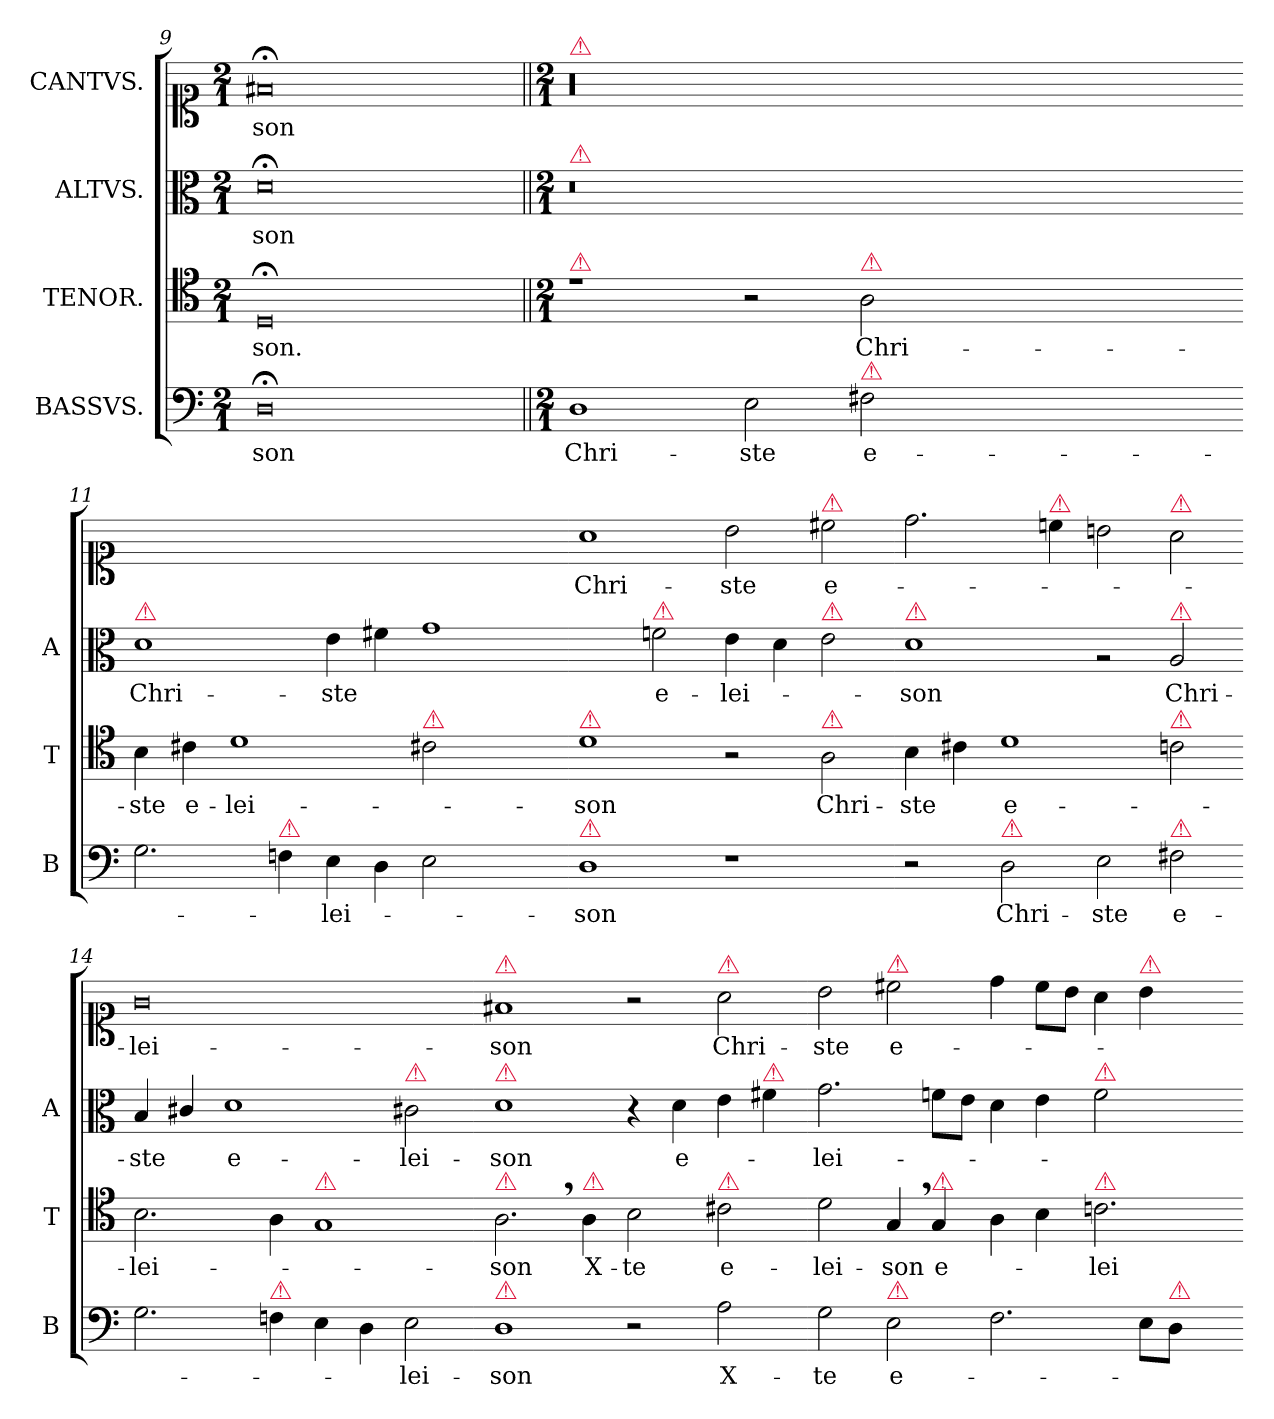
**kern	**text	**kern	**text	**kern	**text	**kern	**text
*part4	*part4	*part3	*part3	*part2	*part2	*part1	*part1
*staff4	*staff4	*staff3	*staff3	*staff2	*staff2	*staff1	*staff1
*I"BASSVS.	*	*I"TENOR.	*	*I"ALTVS.	*	*I"CANTVS.	*
*I'B	*	*I'T	*	*I'A	*	*	*
*clefF4	*	*clefC4	*	*clefC3	*	*clefC1	*
*k[]	*	*k[]	*	*k[]	*	*k[]	*
*M2/1	*	*M2/1	*	*M2/1	*	*M2/1	*
=9	=9	=9	=9	=9	=9	=9	=9
0D;<	-son	0D;<	-son.	0d;<	-son	0f#X;<	-son
=10||	=10||	=10||	=10||	=10||	=10||	=10||	=10||
*M2/1	*	*M2/1	*	*M2/1	*	*M2/1	*
!	!	!	!	!	!	!LO:TX:a:color=crimson:t=⚠	!
!	!	!	!	!LO:TX:a:color=crimson:t=⚠	!	!	!
!	!	!LO:TX:a:color=crimson:t=⚠	!	!	!	!	!
1D	Chri-	1re	.	0r	.	00r	.
2E\	-ste	2r	.	.	.	.	.
!	!	!LO:TX:a:color=crimson:t=⚠	!	!	!	!	!
!LO:TX:a:color=crimson:t=⚠	!	!	!	!	!	!	!
2F#X\	e-	2A\	Chri-	.	.	.	.
0ryy	.	0ryy	.	0ryy	.	.	.
=11-	=11-	=11-	=11-	=11-	=11-	=11-	=11-
!	!	!	!	!LO:TX:a:color=crimson:t=⚠	!	!	!
2.G\	.	4B\	-ste	1d	Chri-	0ryy	.
.	.	4c#X\	e-	.	.	.	.
.	.	1d	-lei-	.	.	.	.
!LO:TX:a:color=crimson:t=⚠	!	!	!	!	!	!	!
4Fn\	.	.	.	.	.	.	.
4E\	-lei-	.	.	4e\	-ste	.	.
4D\	.	.	.	4f#X\	.	.	.
!	!	!LO:TX:a:color=crimson:t=⚠	!	!	!	!	!
2E\	.	2c#X\	.	1g\	.	.	.
2ryy	.	2ryy	.	.	.	2ryy	.
=12-	=12-	=12-	=12-	=12-	=12-	=12-	=12-
!	!	!LO:TX:a:color=crimson:t=⚠	!	!	!	!	!
!LO:TX:a:color=crimson:t=⚠	!	!	!	!	!	!	!
1D	-son	1d	-son	2ryy	.	1a	Chri-
!	!	!	!	!LO:TX:a:color=crimson:t=⚠	!	!	!
.	.	.	.	2fn\	e-	.	.
1r	.	2r	.	4e\	-lei-	2b\	-ste
.	.	.	.	4d\	.	.	.
!	!	!	!	!	!	!LO:TX:a:color=crimson:t=⚠	!
!	!	!	!	!LO:TX:a:color=crimson:t=⚠	!	!	!
!	!	!LO:TX:a:color=crimson:t=⚠	!	!	!	!	!
.	.	2A\	Chri-	2e\	.	2cc#X\	e-
=13-	=13-	=13-	=13-	=13-	=13-	=13-	=13-
!	!	!	!	!LO:TX:a:color=crimson:t=⚠	!	!	!
2r	.	4B\	-ste	1d	-son	2.dd\	.
.	.	4c#X\	.	.	.	.	.
!LO:TX:a:color=crimson:t=⚠	!	!	!	!	!	!	!
2D\	Chri-	1d	e-	.	.	.	.
!	!	!	!	!	!	!LO:TX:a:color=crimson:t=⚠	!
.	.	.	.	.	.	4ccn\	.
2E\	-ste	.	.	2rA	.	2bn\	.
!	!	!	!	!	!	!LO:TX:a:color=crimson:t=⚠	!
!	!	!	!	!LO:TX:a:color=crimson:t=⚠	!	!	!
!	!	!LO:TX:a:color=crimson:t=⚠	!	!	!	!	!
!LO:TX:a:color=crimson:t=⚠	!	!	!	!	!	!	!
!	!	!	!	!	!LO:LY:i	!	!
2F#X\	e-	2cn\	.	2A/	Chri-	2a\	.
=14-	=14-	=14-	=14-	=14-	=14-	=14-	=14-
!	!	!	!	!	!LO:LY:i	!	!
2.G\	.	2.B\	-lei-	4B/	-ste	0g	-lei-
.	.	.	.	4c#X/	.	.	.
!	!	!	!	!	!LO:LY:i	!	!
.	.	.	.	1d	e-	.	.
!LO:TX:a:color=crimson:t=⚠	!	!	!	!	!	!	!
4Fn\	.	4A\	.	.	.	.	.
!	!	!LO:TX:a:color=crimson:t=⚠	!	!	!	!	!
4E\	.	1G	.	.	.	.	.
4D\	.	.	.	.	.	.	.
!	!	!	!	!LO:TX:a:color=crimson:t=⚠	!	!	!
!	!	!	!	!	!LO:LY:i	!	!
2E\	-lei-	.	.	2c#X\	-lei-	.	.
=15-	=15-	=15-	=15-	=15-	=15-	=15-	=15-
!	!	!	!	!	!	!LO:TX:a:color=crimson:t=⚠	!
!	!	!	!	!LO:TX:a:color=crimson:t=⚠	!	!	!
!	!	!LO:TX:a:color=crimson:t=⚠	!	!	!	!	!
!LO:TX:a:color=crimson:t=⚠	!	!	!	!	!	!	!
!	!	!	!	!	!LO:LY:i	!	!
1D	-son	2.A,\	-son	1d	-son	1f#X	-son
!	!	!LO:TX:a:color=crimson:t=⚠	!	!	!	!	!
.	.	4A\	X-	.	.	.	.
2r	.	2B\	-te	4r	.	2r	.
.	.	.	.	4d\	e-	.	.
!	!	!	!	!	!	!LO:TX:a:color=crimson:t=⚠	!
!	!	!LO:TX:a:color=crimson:t=⚠	!	!	!	!	!
2A\	X-	2c#X\	e-	4e\	.	2a\	Chri-
!	!	!	!	!LO:TX:a:color=crimson:t=⚠	!	!	!
.	.	.	.	4f#X\	.	.	.
=16-	=16-	=16-	=16-	=16-	=16-	=16-	=16-
2G\	-te	2d\	-lei-	2.g\	-lei-	2b\	-ste
!	!	!	!	!	!	!LO:TX:a:color=crimson:t=⚠	!
!LO:TX:a:color=crimson:t=⚠	!	!	!	!	!	!	!
2E\	e-	4G,/	-son	.	.	2cc#X\	e-
!	!	!LO:TX:a:color=crimson:t=⚠	!	!	!	!	!
.	.	4G/	e-	8fn\L	.	.	.
.	.	.	.	8e\J	.	.	.
2.F\	.	4A\	.	4d\	.	4dd\	.
.	.	4B\	.	4e\	.	8cc#\L	.
.	.	.	.	.	.	8b\J	.
!	!	!	!	!LO:TX:a:color=crimson:t=⚠	!	!	!
!	!	!LO:TX:a:color=crimson:t=⚠	!	!	!	!	!
.	.	2.cn\	-lei-	2f\	.	4a\	.
!	!	!	!	!	!	!LO:TX:a:color=crimson:t=⚠	!
8E\L	.	.	.	.	.	4b\	.
!LO:TX:a:color=crimson:t=⚠	!	!	!	!	!	!	!
8D\J	.	.	.	.	.	.	.
4ryy	.	.	.	4ryy	.	4ryy	.
=-	=-	=-	=-	=-	=-	=-	=-
*-	*-	*-	*-	*-	*-	*-	*-
